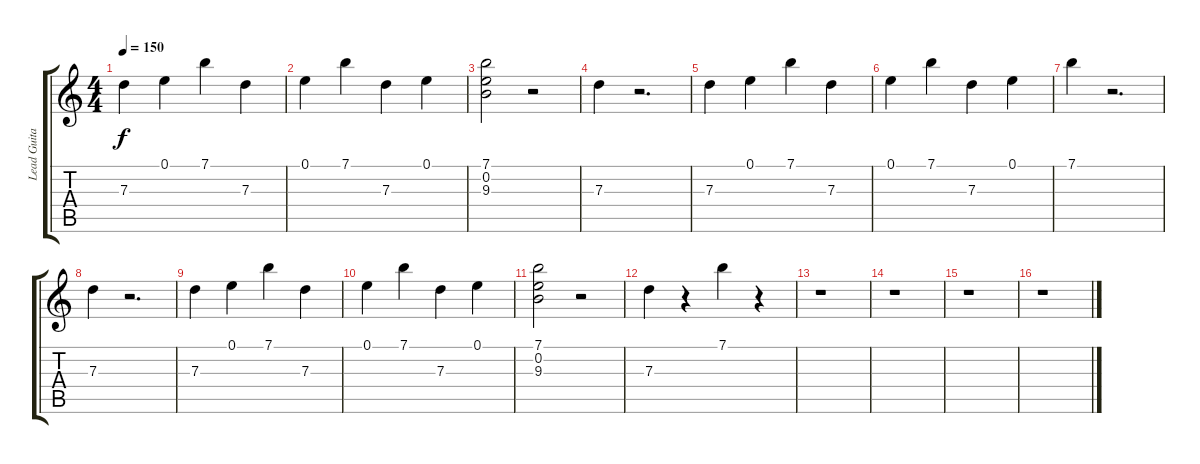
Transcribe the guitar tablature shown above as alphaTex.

\track ("Lead Guitar" "Lead Guita") {instrument electricguitarclean}
\staff {score tabs}
\tuning (E4 B3 G3 D3 A2 E2) {hide}
\ts (4 4)
\tempo 150
\clef g2
\ks c
7.3.4{dy f} 0.1.4 7.1.4 7.3.4 |
0.1.4 7.1.4 7.3.4 0.1.4 |
(7.1 0.2 9.3).2 r.2 |
7.3.4 r.2{d} |
7.3.4 0.1.4 7.1.4 7.3.4 |
0.1.4 7.1.4 7.3.4 0.1.4 |
7.1.4 r.2{d} |
7.3.4 r.2{d} |
7.3.4 0.1.4 7.1.4 7.3.4 |
0.1.4 7.1.4 7.3.4 0.1.4 |
(7.1 0.2 9.3).2 r.2 |
7.3.4 r.4 7.1.4 r.4 |
r.1 |
r.1 |
r.1 |
r.1
